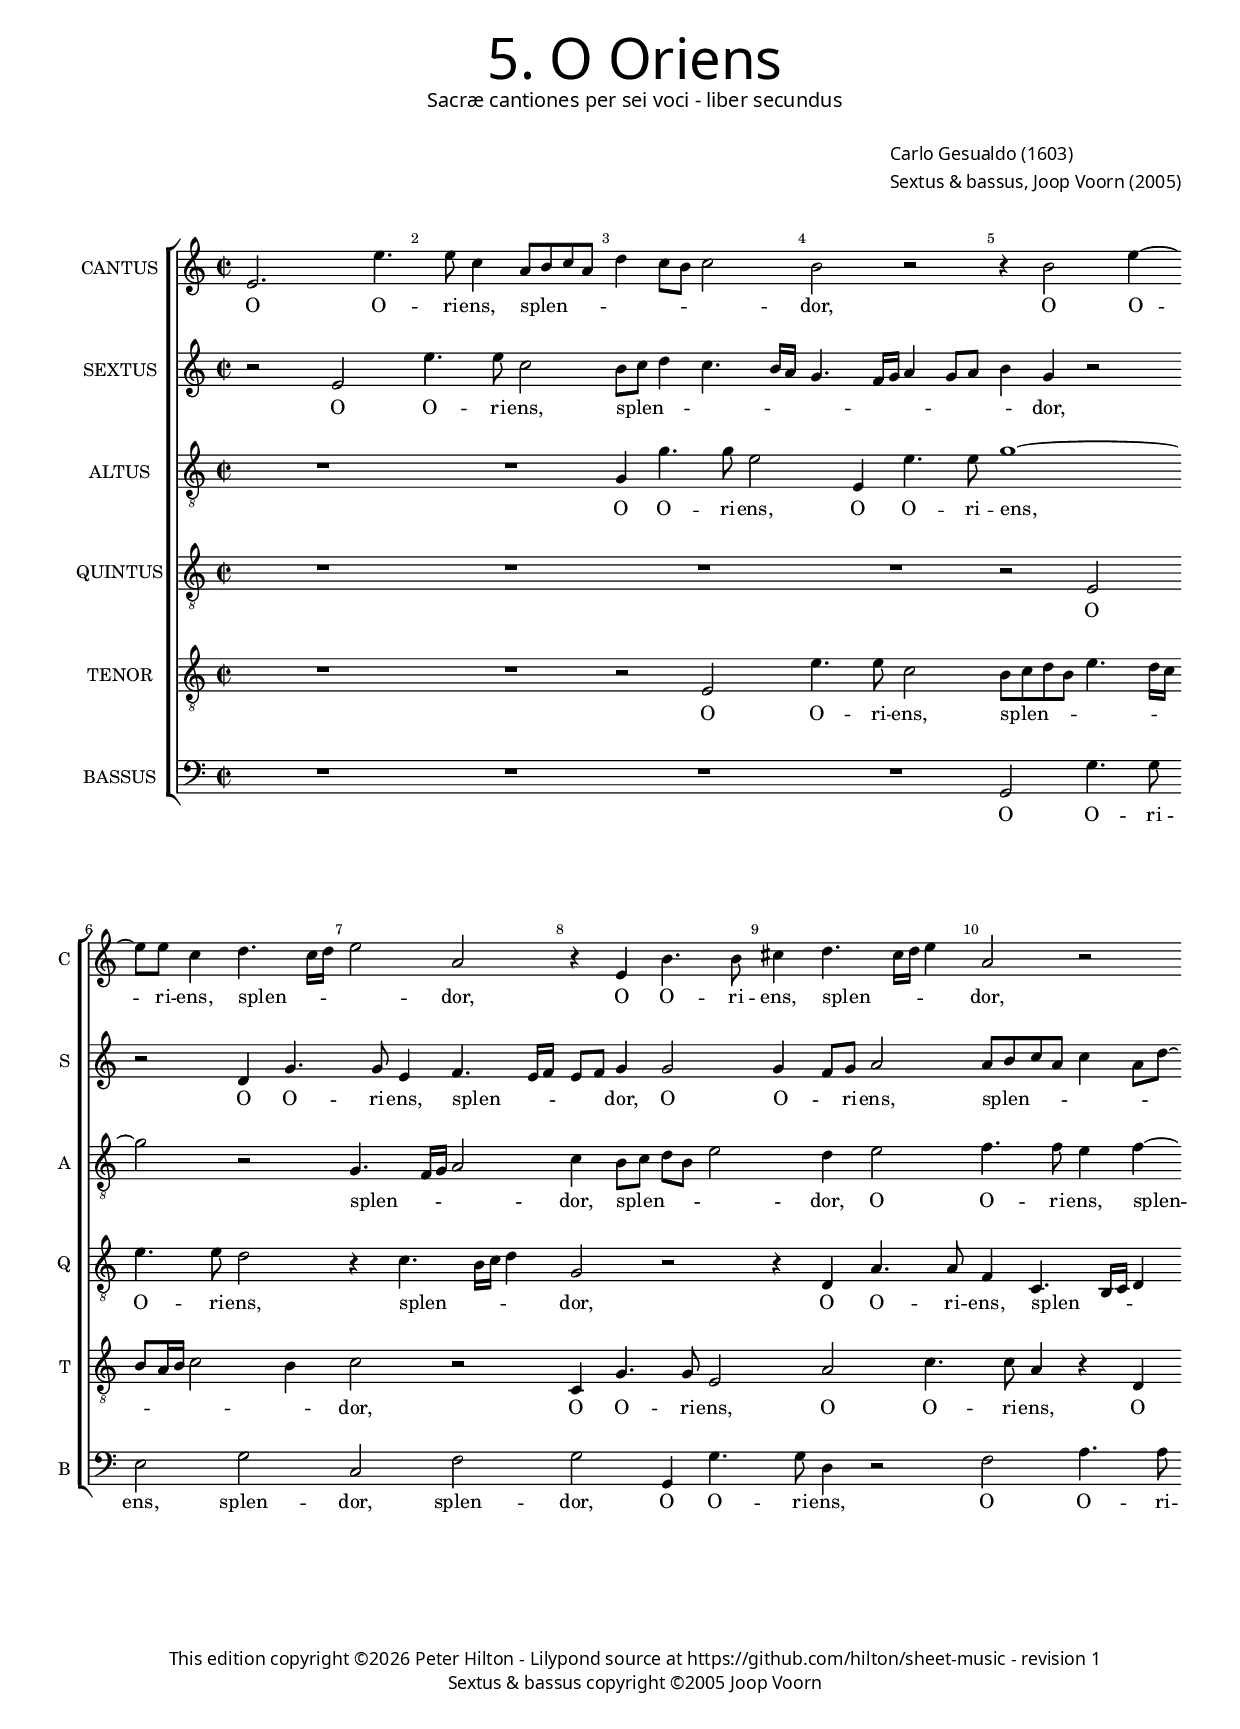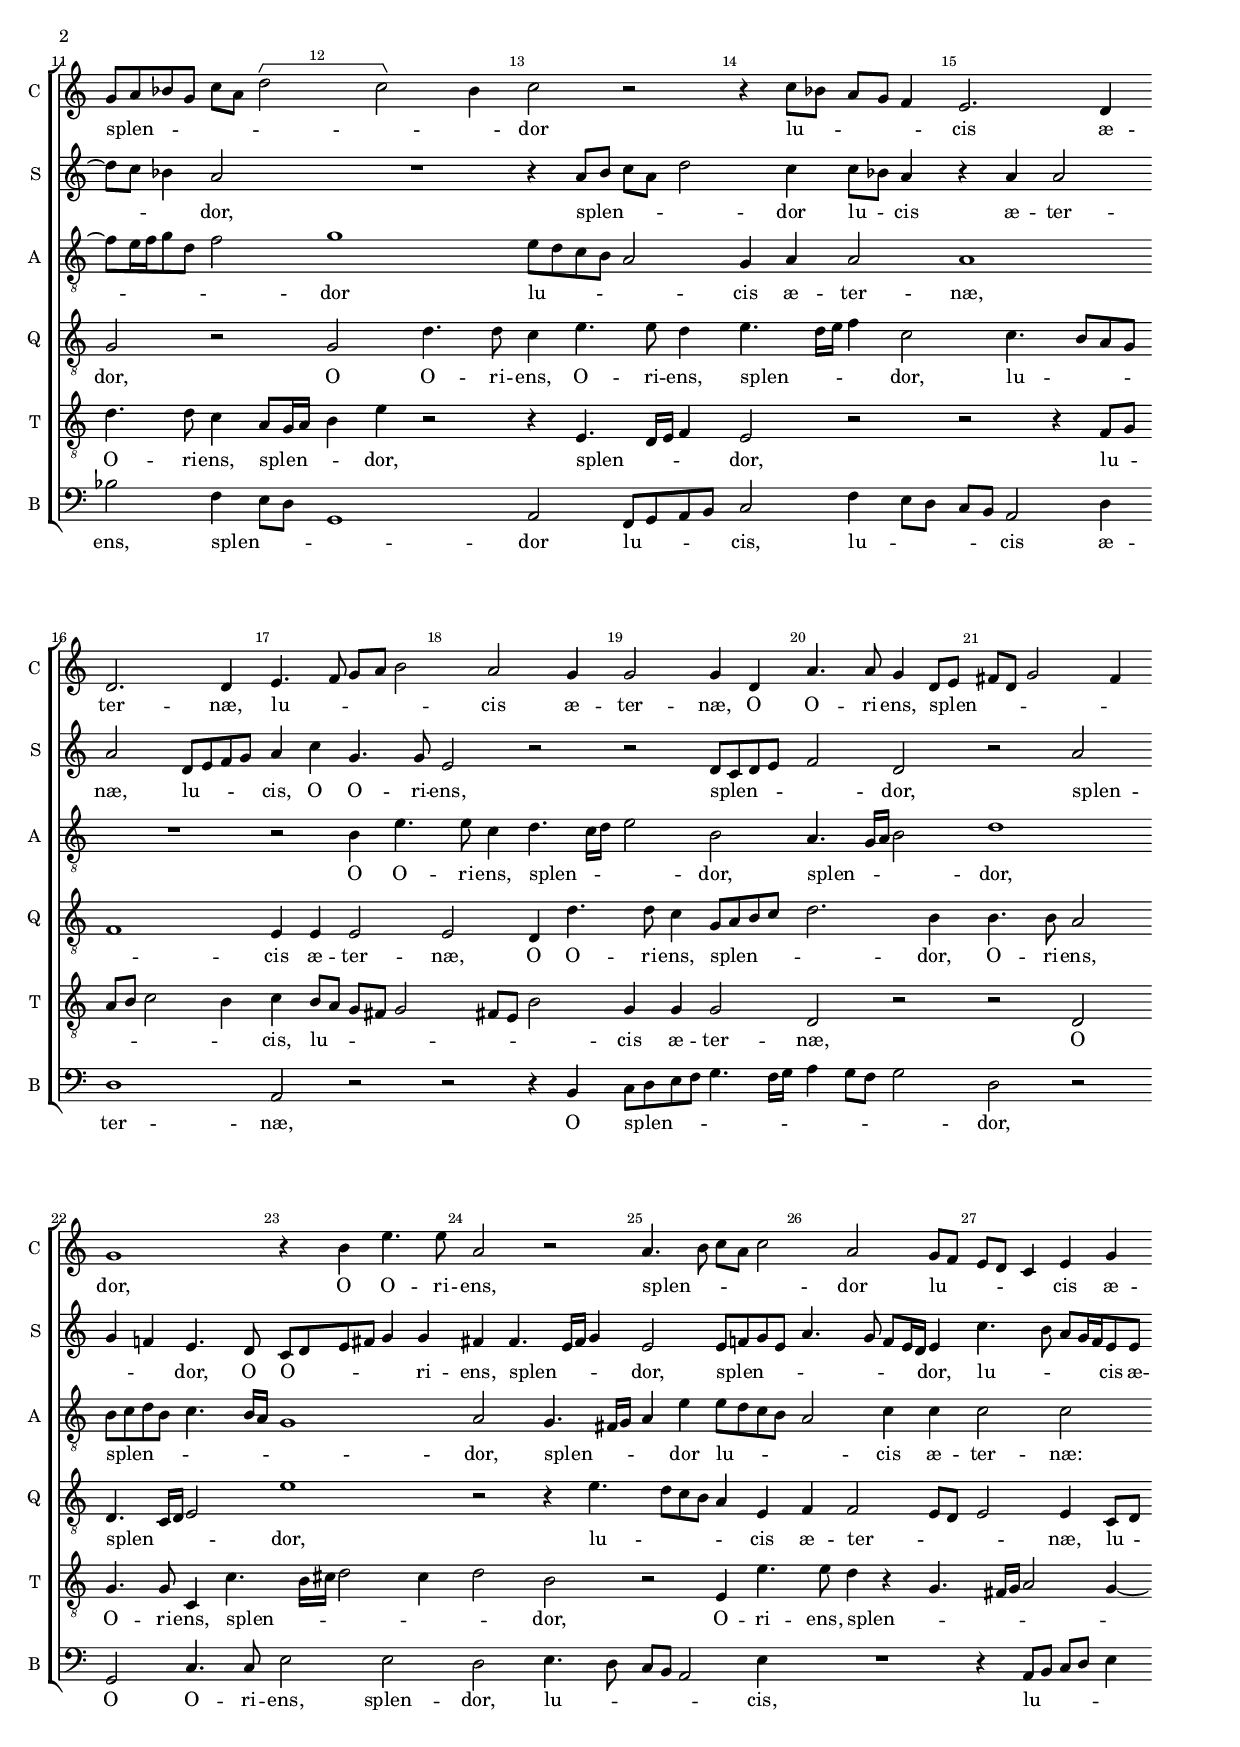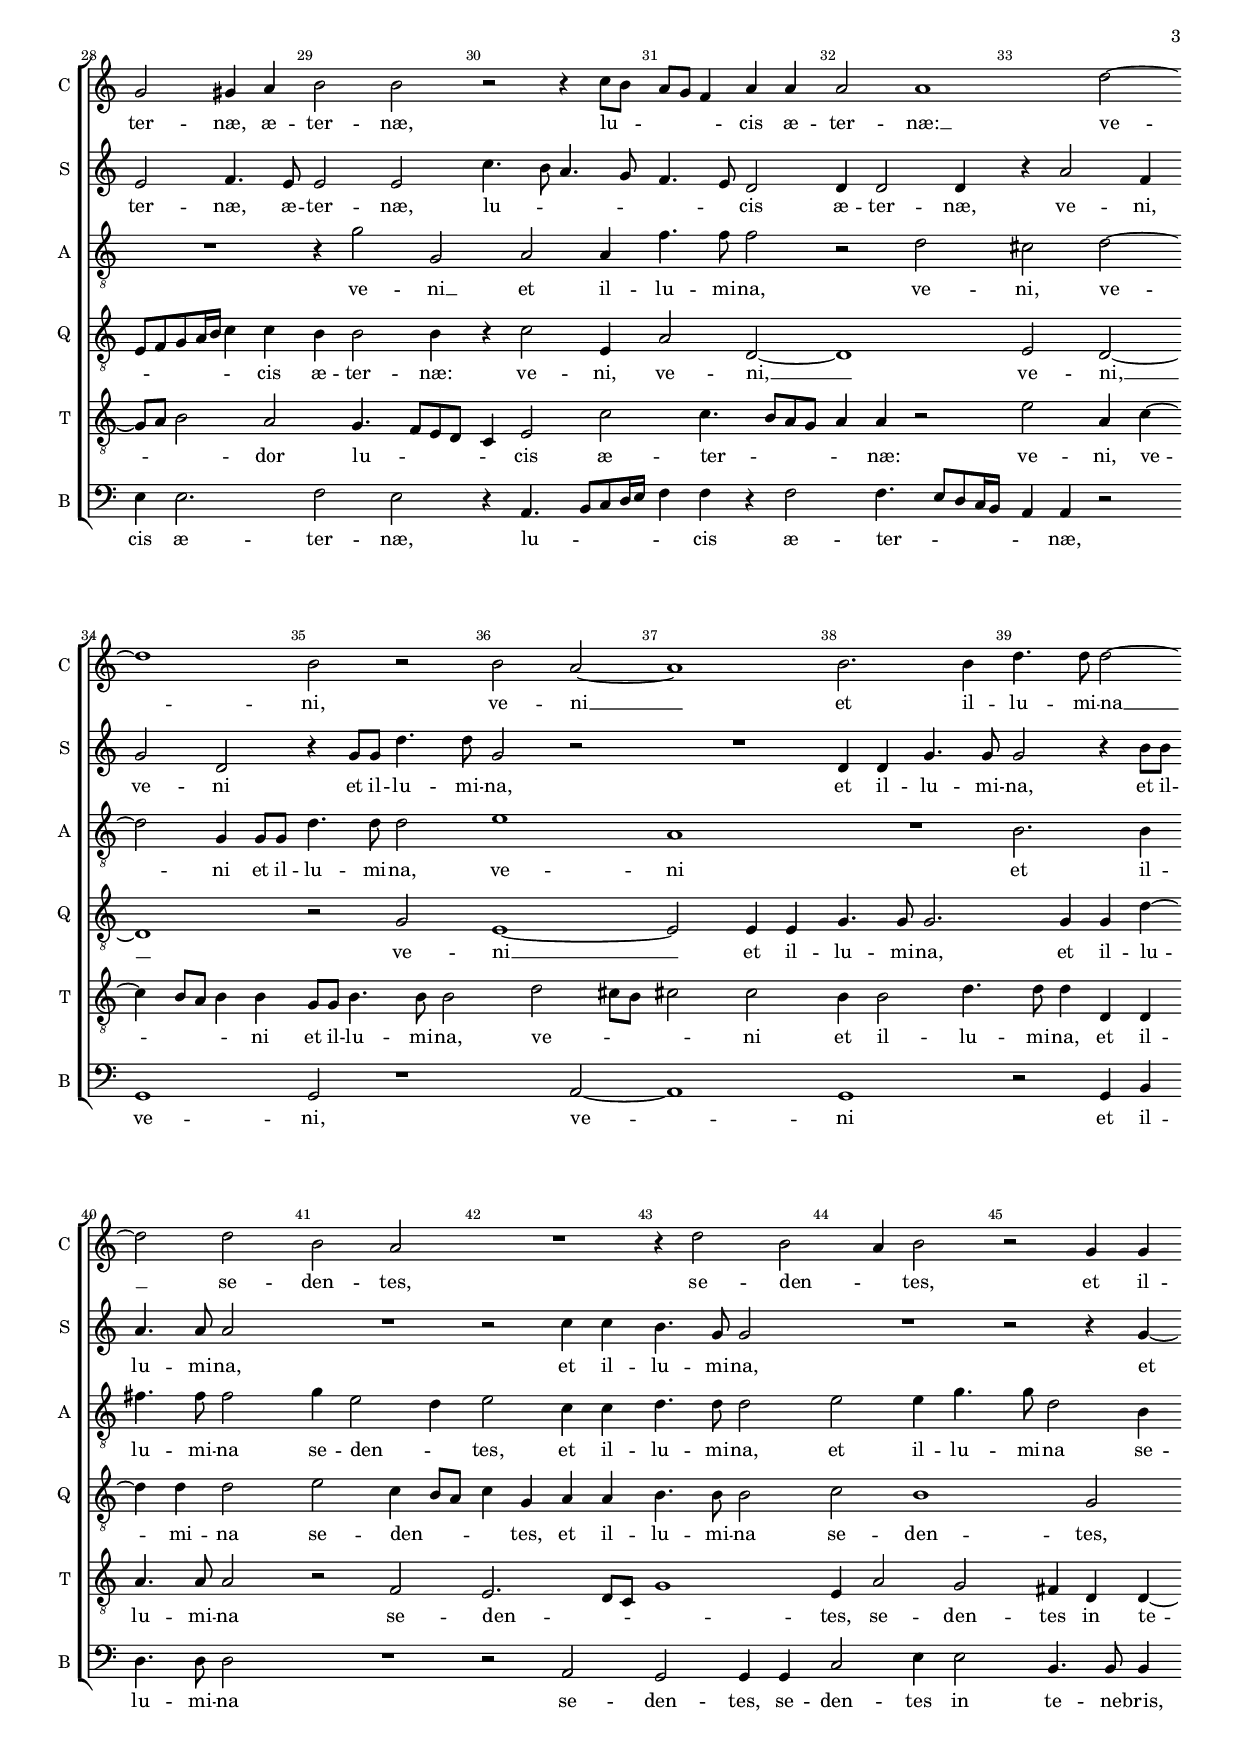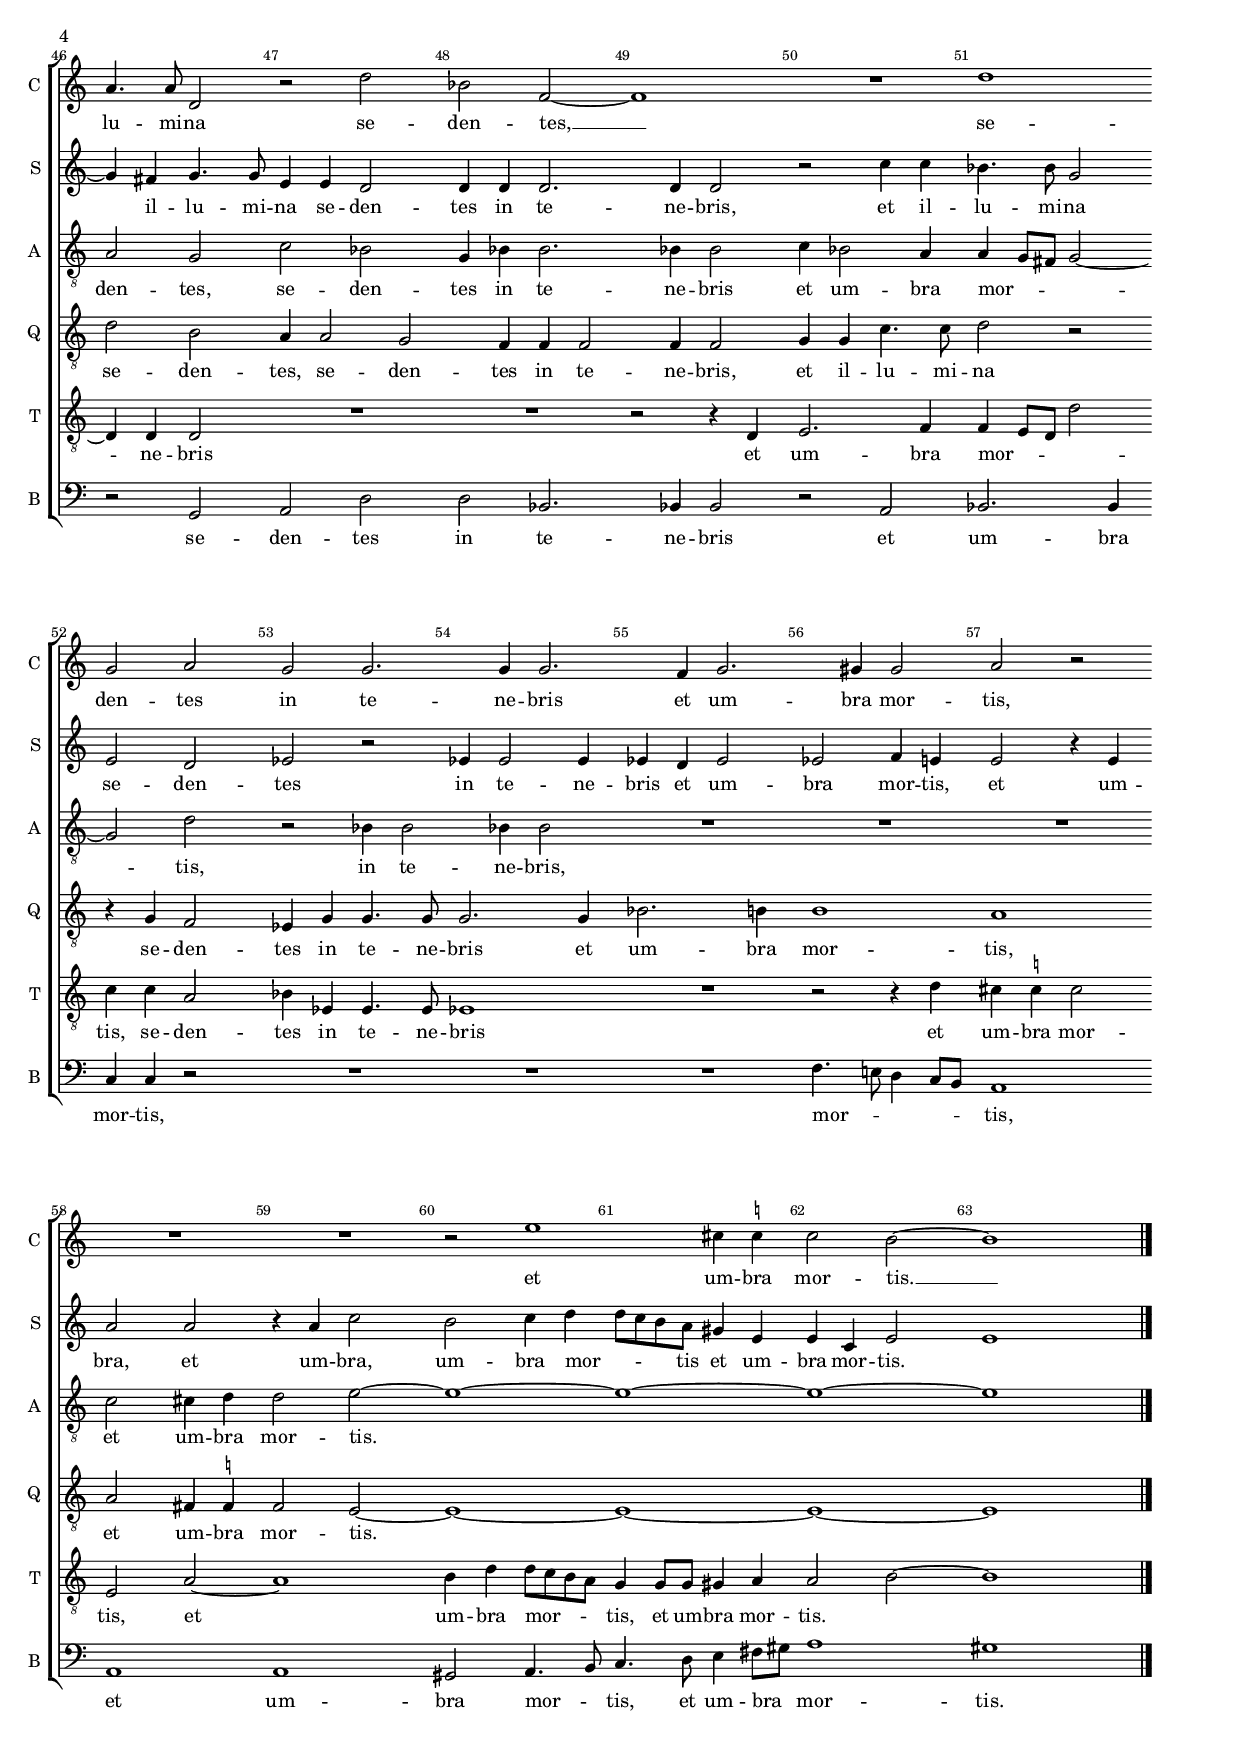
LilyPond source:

% Copyright ©2013 Peter Hilton

\version "2.16.2"
revision = "1"

#(set-global-staff-size 15.5)
#(set-accidental-style 'forget)


\paper {
	#(define fonts (make-pango-font-tree "Century Schoolbook L" "Source Sans Pro" "Luxi Mono" (/ 15.5 20)))
	annotate-spacing = ##f
	two-sided = ##t
	inner-margin = 15\mm
	outer-margin = 10\mm
	top-markup-spacing = #'( (basic-distance . 4) )
	markup-system-spacing = #'( (padding . 5) )
	system-system-spacing = #'( (basic-distance . 20) (stretchability . 100) )
  	ragged-bottom = ##f
	ragged-last-bottom = ##t
} 

year = #(strftime "©%Y" (localtime (current-time)))

\header {
	title = \markup \medium \fontsize #6 \override #'(font-name . "Source Sans Pro Light") {
		"5. O Oriens"
	}
	subtitle = \markup \medium \sans {
		"Sacræ cantiones per sei voci - liber secundus"
	}
	composer = \markup \sans {
		\vspace #2
		\column {
			\line { "Carlo Gesualdo (1603)" }
			\line { "Sextus & bassus, Joop Voorn (2005)" }
		}
	}
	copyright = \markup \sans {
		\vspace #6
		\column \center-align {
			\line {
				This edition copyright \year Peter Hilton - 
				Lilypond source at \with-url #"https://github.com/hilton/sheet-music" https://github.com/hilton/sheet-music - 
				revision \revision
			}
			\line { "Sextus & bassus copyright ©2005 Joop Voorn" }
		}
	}
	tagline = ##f
}

\layout {
  	ragged-right = ##f
  	ragged-last = ##f
	\context {
		\Score
		\override BarNumber #'self-alignment-X = #CENTER
		\override BarNumber #'break-visibility = #'#(#f #t #t)
		\override BarLine #'transparent = ##t
		\remove "Metronome_mark_engraver"
		\override VerticalAxisGroup #'staff-staff-spacing = #'((basic-distance . 10) (stretchability . 100))
	}
	\context { 
		\StaffGroup
		\remove "Span_bar_engraver"	
	}
	\context { 
		\Voice 
		\override NoteHead #'style = #'baroque
		\consists "Horizontal_bracket_engraver"
	}
}


global= { 
	\key c \major
	\tempo 2 = 90
	\time 2/2
	\set Staff.midiInstrument = "choir aahs"
}

showBarLine = { \once \override Score.BarLine #'transparent = ##f }
ficta = { \once \set suggestAccidentals = ##t }


cantus = \new Voice {
	\transpose c c \relative c' {
		e2. e'4. e8 c4 a8 b c a d4 c8 b c2 b r r4 b2 e4 ~
		e8 e c4 d4. c16 d e2 a, r4 e b'4. b8 cis4 d4. cis16 d e4 a,2 r
		
		g8 a bes g c a \once \override HorizontalBracket #'direction = #UP d2\startGroup c\stopGroup b4 c2 r r4 c8 bes a g f4 e2. d4
		d2. d4 e4. f8 g a b2 a g4 g2 g4 d a'4. a8 g4 d8 e fis d g2 \ficta fis4
		g1 r4 b e4. e8 a,2 r a4. b8 c a c2 a g8 f e d c4 e g \break
		
		g2 gis4 a b2 b r r4 c8 b a g f4 a a a2 a1 d2 ~  \break
		d1 b2 r b a2 ~ a1 b2. b4 d4. d8 d2 ~  \break
		d d b a R1 r4 d2 b a4 b2 r g4 g  \break
		
		a4. a8 d,2 r d' bes f ~ f1 R1 d'
		g,2 a g g2. g4 g2. f4 g2. gis4 gis2 a r
		R1 R r2 e'1 cis4 \ficta c c2 b ~ b1 \showBarLine \bar "|."
	}
	\addlyrics {
		O O -- ri -- ens, splen -- _ _ _ _ _ _ _ dor, O O -- 
		ri -- ens, splen -- _ _ _ dor, O O -- ri -- ens, splen -- _ _ _ dor,
		
		splen -- _ _ _ _ _ _ _ _ dor lu -- _ _ _ _ cis æ -- 
		ter -- næ, lu -- _ _ _ _ cis æ -- ter -- næ, O O -- ri -- ens, splen -- _ _ _ _ _
		dor, O O -- ri -- ens, splen -- _ _ _ _ dor lu -- _ _ _ _ cis æ --

		ter -- næ, æ -- ter -- næ, lu -- _ _ _ _ cis æ -- ter -- næ: __ ve --
		ni, ve -- ni __ et il -- lu -- mi -- na __
		se -- den -- tes, se -- den -- _ tes, et il -- 
		
		lu -- mi -- na se -- den -- tes, __ se -- 
		den -- tes in te -- ne -- bris et um -- bra mor -- tis,
		et um -- bra mor -- tis. __
	}
}

sextus = \new Voice {
	\transpose c c \relative c' {
		r2 e e'4. e8 c2 b8 c d4 c4. b16 a g4. f16 g a4 g8 a b4 g r2
		r d4 g4. g8 e4 f4. e16 f e8 f g4 g2 g4 f8 g a2 a8 b c a c4 a8 d ~
		
		d8 c bes4 a2 R1 r4 a8 b c a d2 c4 c8 bes a4 r a a2
		a d,8 e f g a4 c g4. g8 e2 r r d8 c d e f2 d r a'
		g4 f! e4. d8 c d e fis g4 g fis fis4. e16 fis g4 e2 e8 f! g e a4. g8 f e16 d e4 c'4. b8 a g16 f e8 e
		
		e2 f4. e8 e2 e c'4. b8 a4. g8 f4. e8 d2 d4 d2 d4 r a'2 f4
		g2 d r4 g8 g d'4. d8 g,2 r R1 d4 d g4. g8 g2 r4 b8 b
		a4. a8 a2 R1 r2 c4 c b4. g8 g2 R1 r2 r4 g ~
		
		g4 fis g4. g8 e4 e d2 d4 d d2. d4 d2 r c'4 c bes4. bes8 g2
		e d es r es4 es2 es4 es d es2 es f4 e! e2 r4 e
		a2 a r4 a c2 b c4 d d8 c b a gis4 e e c e2 e1
	}
	\addlyrics {
		O O -- ri -- ens, splen -- _ _ _ _ _ _ _ _ _ _ _ _ dor, 
		O O -- ri -- ens, splen -- _ _ _ _ dor, O O -- _ ri -- ens, splen -- _ _ _ _ _ _
		
		_ _ dor, splen -- _ _ _ _ dor lu -- _ cis æ -- ter --
		næ, lu -- _ _ _ cis, O O -- ri -- ens, splen -- _ _ _ _ dor, splen -- 
		_ _ dor, O O -- _ _ _ _ ri -- ens, splen -- _ _ _ dor, splen -- _ _ _ _ _ _ _ _ dor, lu -- _ _ _ _ cis æ -- 
		
		ter -- næ, æ -- ter -- næ, lu -- _ _ _ _ _ cis æ -- ter -- næ, ve -- ni,
		ve -- ni et il -- lu -- mi -- na, et il -- lu -- mi -- na, et il -- 
		lu -- mi -- na, et il -- lu -- mi -- na, et
		
		il -- lu -- mi -- na se -- den -- tes in te -- ne -- bris, et il -- lu -- mi -- na
		se -- den -- tes in te -- ne -- bris et um -- bra mor -- tis, et 
		um -- bra, et um -- bra, um -- bra mor -- _ _ _ tis et um -- bra mor -- tis.
	}
}

altus = {
	\new Voice = "altus" {
		\transpose c c \relative c' {
			\clef "treble_8"
			R1 R g4 g'4. g8 e2 e,4 e'4. e8 g1 ~
			g2 r g,4. f16 g a2 c4 b8 c d b e2 d4 e2 f4. f8 e4 f ~
			
			f8 e16 f g8 d f2 g1 e8 d c b a2 g4 a a2 a1
			R1 r2 b4 e4. e8 c4 d4. c16 d e2 b a4. g16 a b2 d1
			b8 c d b c4. b16 a g1 a2 g4. fis16 g a4 e' e8 d c b a2 c4 c c2 c
			
			R1 r4 g'2 g, a a4 f'4. f8 f2 r d cis d ~
			d g,4 g8 g d'4. d8 d2 e1 a, R b2. b4
			fis'4. fis8 fis2 g4 e2 d4 e2 c4 c d4. d8 d2 e e4 g4. g8 d2 b4
			
			a2 g c bes g4 bes bes2. bes4 bes2 c4 bes2 a4 a g8 fis g2 ~
			g d' r bes4 bes2 bes4 bes2 R1 R R
			c2 cis4 d d2 e ~ e1 ~ e ~ e ~ e
		}
	}
	\addlyrics {
		O O -- ri -- ens, O O -- ri -- ens, 
		splen -- _ _ _ dor, splen -- _ _ _ _ dor, O O -- ri -- ens, splen --
		
		_ _ _ _ _ dor lu -- _ _ _ _ cis æ -- ter -- næ,
		O O -- ri -- ens, splen -- _ _ _ dor, splen -- _ _ _ dor,
		splen -- _ _ _ _ _ _ _ _dor, splen -- _ _ _ dor lu -- _ _ _ _ cis æ -- ter -- næ:
		
		ve -- ni __ et il -- lu -- mi -- na, ve -- ni, ve -- 
		ni et il -- lu -- mi -- na, ve -- ni et il -- 
		lu -- mi -- na se -- den -- _ tes, et il -- lu -- mi -- na, et il -- lu -- mi -- na se --
		
		den -- tes, se -- den -- tes in te -- ne -- bris et um -- bra mor -- _ _ _
		tis, in te -- ne -- bris, et um -- bra mor -- tis.
	}
}

quintus = {
	\new Voice = "quintus" {
		\transpose c c \relative c {
			\clef "treble_8"
			R1 R R R r2 e 
			e'4. e8 d2 r4 c4. b16 c d4 g,2 r r4 d a'4. a8 f4 c4. b16 c d4
			
			g2 r g d'4. d8 c4 e4. e8 d4 e4. d16 e f4 c2 c4. b8 a g
			f1 e4 e e2 e d4 d'4. d8 c4 g8 a b c d2. b4 b4. b8 a2
			d,4. c16 d e2 e'1 r2 r4 e4. d8 c b a4 e f f2 e8 d e2 e4 c8 d
			
			e8 f g a16 b c4 c b b2 b4 r c2 e,4 a2 d, ~ d1 e2 d ~
			d1 r2 g e1 ~ e2 e4 e g4. g8 g2. g4 g d' ~
			d d d2 e c4 b8 a c4 g a a b4. b8 b2 c2 b1 g2
			
			d'2 b a4 a2 g f4 f f2 f4 f2 g4 g c4. c8 d2 r
			r4 g, f2 es4 g g4. g8 g2. g4 bes2. b!4 b1 a
			a2 fis4 \ficta f f2 e ~ e1 ~ e ~ e ~ e
		}
	}
	\addlyrics {
		O O -- ri -- ens, splen -- _ _ _ dor, O O -- ri -- ens, splen -- _ _ _
		
		dor, O O -- ri -- ens, O -- ri -- ens, splen -- _ _ _ dor, lu -- _ _ _ 
		_ cis æ -- ter -- næ, O O -- ri -- ens, splen -- _ _ _ _ dor, O -- ri -- ens,
		splen -- _ _ _ dor, lu -- _ _ _ _ cis æ -- ter -- _ _ _ næ, lu -- 
		
		_ _ _ _ _ _ _ cis æ -- ter -- næ: ve -- ni, ve -- ni, __ ve -- ni, __
		ve -- ni __ et il -- lu -- mi -- na, et il -- lu -- 
		mi -- na se -- den -- _ _ _ tes, et il -- lu -- mi -- na se -- den -- tes,
		
		se -- den -- tes, se -- den -- tes in te -- ne -- bris, et il -- lu -- mi -- na
		se -- den -- tes in te -- ne -- bris et um -- bra mor --  tis,
		et um -- bra mor -- tis.
	}
}

tenor = {
	\new Voice = "tenor" {
		\transpose c c \relative c {
			\clef "treble_8"
			R1 R r2 e e'4. e8 c2 b8 c d b e4. d16 c
			b8 a16 b c2 b4 c2 r c,4 g'4. g8 e2 a c4. c8 a4 r d,
			
			d'4. d8 c4 a8 g16 a b4 e r2 r4 e,4. d16 e f4 e2 r r r4 f8 g
			a b c2 b4 c b8 a g fis g2 fis8 e b'2 g4 g g2 d r r d
			g4. g8 c,4 c'4. b16 cis d2 \ficta cis4 d2 b r e,4 e'4. e8 d4 r g,4. fis16 g a2 g4 ~
			
			g8 a b2 a g4. f8 e d c4 e2 c' c4. b8 a g a4 a r2 e' a,4 c ~
			c b8 a b4 b g8 g b4. b8 b2 d cis8 b cis2 cis b4 b2 d4. d8 d4 d, d
			a'4. a8 a2 r f e2. d8 c g'1 e4 a2 g fis4 d d ~
			
			d4 d d2 R1 R r2 r4 d e2. f4 f e8 d d'2
			c4 c a2 bes4 es, es4. es8 es1 R1 r2 r4 d' cis \ficta c c2
			e,2 a ~ a1 b4 d d8 c b a g4 g8 g gis4 a a2 b ~ b1
		}
	}
	\addlyrics {
		O O -- ri -- ens, splen -- _ _ _ _ _ _
		_ _ _ _ _ dor, O O -- ri -- ens, O O -- ri -- ens, O
		
		O -- ri -- ens, splen -- _ _ _ dor, splen -- _ _ _ dor, lu -- _ 
		_ _ _ _ cis, lu -- _ _ _ _ _ _ _ cis æ -- ter -- næ, O
		O -- ri -- ens, splen -- _ _ _ _ _ dor, O -- ri -- ens, splen -- _ _ _ _
		
		_ _ _ dor lu -- _ _ _ _ cis æ -- ter -- _ _ _ _ _næ: ve -- ni, ve -- 
		_ _ _ ni et il -- lu -- mi -- na, ve -- _ _ _ ni et il -- lu -- mi -- na, et il -- 
		lu -- mi -- na se -- den -- _ _ _ tes, se -- den -- tes in te -- 
		
		ne -- bris et um -- bra mor --  _ _ _ 
		tis, se -- den -- tes in te -- ne -- bris et um -- bra mor --  
		tis, et um -- bra mor -- _ _ _ tis, et um -- bra mor -- tis.
	}
}

bassus = {
	\new Voice = "bassus" {
		\transpose c c \relative c {
			\clef "bass"
			R1 R R R g2 g'4. g8 
			e2 g c, f g g,4 g'4. g8 d4 r2 f a4. a8
			
			bes2 f4 e8 d g,1 a2 f8 g a b c2 f4 e8 d c b a2 d4
			d1 a2 r r r4 b c8 d e f g4. f16 g a4 g8 f g2 d r
			g, c4. c8 e2 e d e4. d8 c b a2 e'4 R1 r4 a,8 b c d e4
			
			e e2. f2 e r4 a,4. b8 c d16 e f4 f r f2 f4. e8 d c16 b a4 a r2
			g1 g2 r1 a2 ~ a1 g r2 g4 b
			d4. d8 d2 R1 r2 a g g4 g c2 e4 e2 b4. b8 b4
			
			r2 g a d d bes2. bes4 bes2 r a bes2. bes4
			c c r2 R1 R R f4. e!8 d4 c8 b a1
			a a gis2 a4. b8 c4. d8 e4 fis8 gis a1 gis
		}
	}
	\addlyrics {
		O O -- ri -- 
		ens, splen -- dor, splen -- dor, O O -- ri -- ens, O O -- ri -- 

		ens, splen -- _ _ _ dor lu -- _ _ _ cis, lu -- _ _ _ _ cis æ -- 
		ter -- næ, O splen -- _ _ _ _ _ _ _ _ _ _ dor,
		O O -- ri -- ens, splen -- dor, lu -- _ _ _ _ cis, lu -- _ _ _ _ 
		
		cis æ -- ter -- næ, lu -- _ _ _ _ _ cis æ -- ter -- _ _ _ _ _ næ,
		ve -- ni, ve -- ni et il -- 
		lu -- mi -- na se -- den -- tes, se -- den -- tes in te -- ne -- bris,
		
		se -- den -- tes in te -- ne -- bris et um -- bra 
		mor -- tis, mor -- _ _ _ _ tis,
		et um -- bra mor -- _ tis, et um -- bra _ mor -- tis.
	}
}


\score {
	<<
		\new StaffGroup
	  	<< 
			\set Score.proportionalNotationDuration = #(ly:make-moment 1 8)
			\new Staff \with { instrumentName = #"CANTUS"  shortInstrumentName = #"C " } << \global \cantus >> 
			\new Staff \with { instrumentName = #"SEXTUS"  shortInstrumentName = #"S " } << \global \sextus >> 
			\new Staff \with { instrumentName = #"ALTUS"   shortInstrumentName = #"A " } << \global \altus >>
			\new Staff \with { instrumentName = #"QUINTUS" shortInstrumentName = #"Q " } << \global \quintus >>
			\new Staff \with { instrumentName = #"TENOR"   shortInstrumentName = #"T " } << \global \tenor >>
			\new Staff \with { instrumentName = #"BASSUS"  shortInstrumentName = #"B " } << \global \bassus >>
		>> 
	>>
%	\midi { }
}
